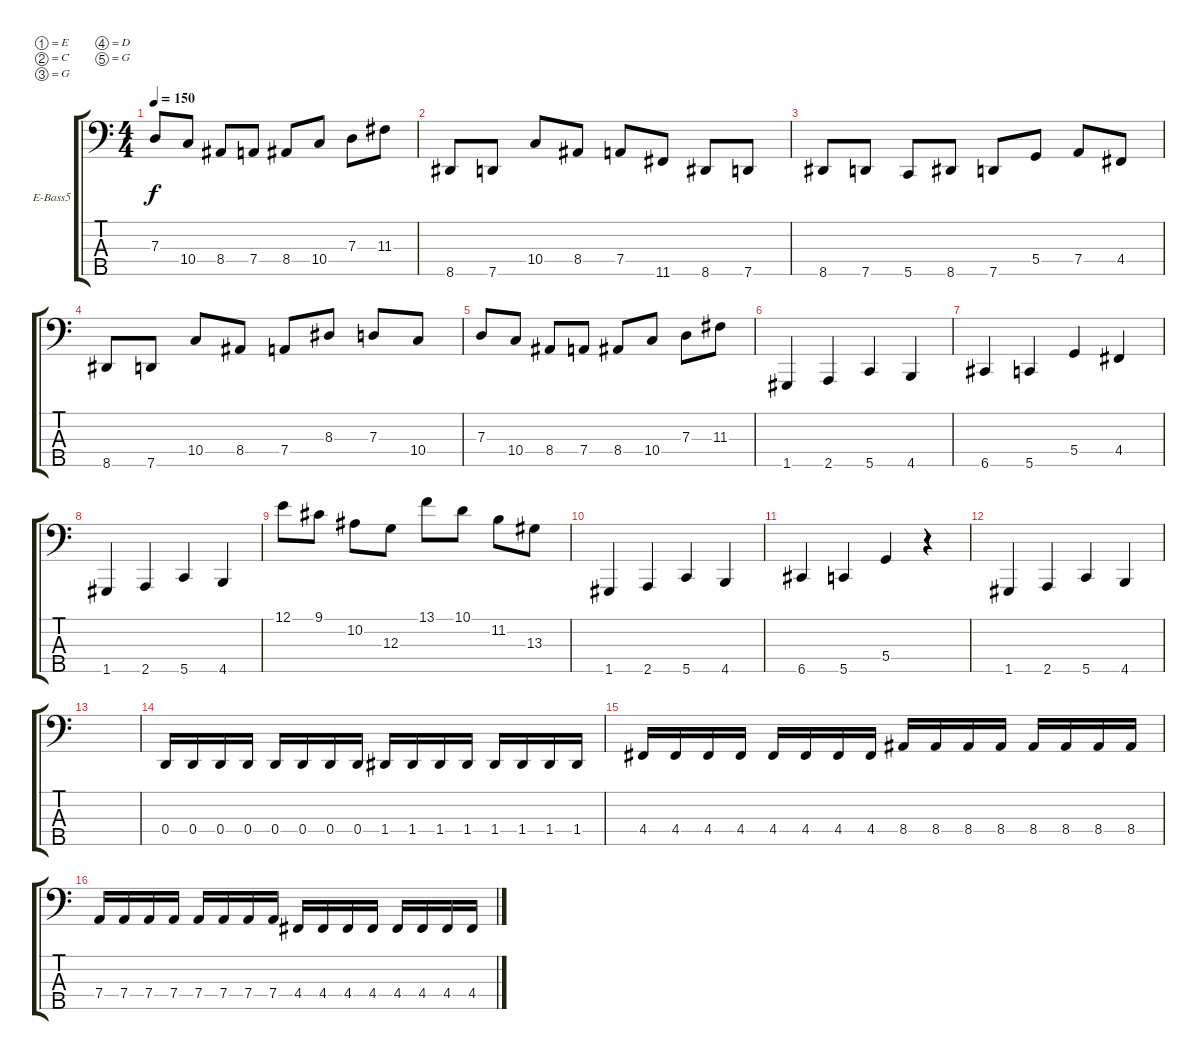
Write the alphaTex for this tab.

\defaultSystemsLayout 4
\bracketExtendMode groupsimilarinstruments
\firstSystemTrackNameOrientation horizontal
\otherSystemsTrackNameOrientation horizontal
\track ("Electric Bass" "E-Bass5") {instrument electricbassfinger}
\staff {score tabs}
\tuning (E2 C2 G1 D1 G0)
\ts (4 4)
\tempo 150
\clef f4
\ks c
7.3.8{dy f} 10.4.8 8.4.8 7.4.8 8.4.8 10.4.8 7.3.8 11.3.8 |
8.5.8 7.5.8 10.4.8 8.4.8 7.4.8 11.5.8 8.5.8 7.5.8 |
8.5.8 7.5.8 5.5.8 8.5.8 7.5.8 5.4.8 7.4.8 4.4.8 |
8.5.8 7.5.8 10.4.8 8.4.8 7.4.8 8.3.8 7.3.8 10.4.8 |
7.3.8 10.4.8 8.4.8 7.4.8 8.4.8 10.4.8 7.3.8 11.3.8 |
1.5.4 2.5.4 5.5.4 4.5.4 |
6.5.4 5.5.4 5.4.4 4.4.4 |
1.5.4 2.5.4 5.5.4 4.5.4 |
12.1.8 9.1.8 10.2.8 12.3.8 13.1.8 10.1.8 11.2.8 13.3.8 |
1.5.4 2.5.4 5.5.4 4.5.4 |
6.5.4 5.5.4 5.4.4 r.4 |
1.5.4 2.5.4 5.5.4 4.5.4 |
|
0.4.16 0.4.16 0.4.16 0.4.16 0.4.16 0.4.16 0.4.16 0.4.16 1.4.16 1.4.16 1.4.16 1.4.16 1.4.16 1.4.16 1.4.16 1.4.16 |
4.4.16 4.4.16 4.4.16 4.4.16 4.4.16 4.4.16 4.4.16 4.4.16 8.4.16 8.4.16 8.4.16 8.4.16 8.4.16 8.4.16 8.4.16 8.4.16 |
7.4.16 7.4.16 7.4.16 7.4.16 7.4.16 7.4.16 7.4.16 7.4.16 4.4.16 4.4.16 4.4.16 4.4.16 4.4.16 4.4.16 4.4.16 4.4.16
